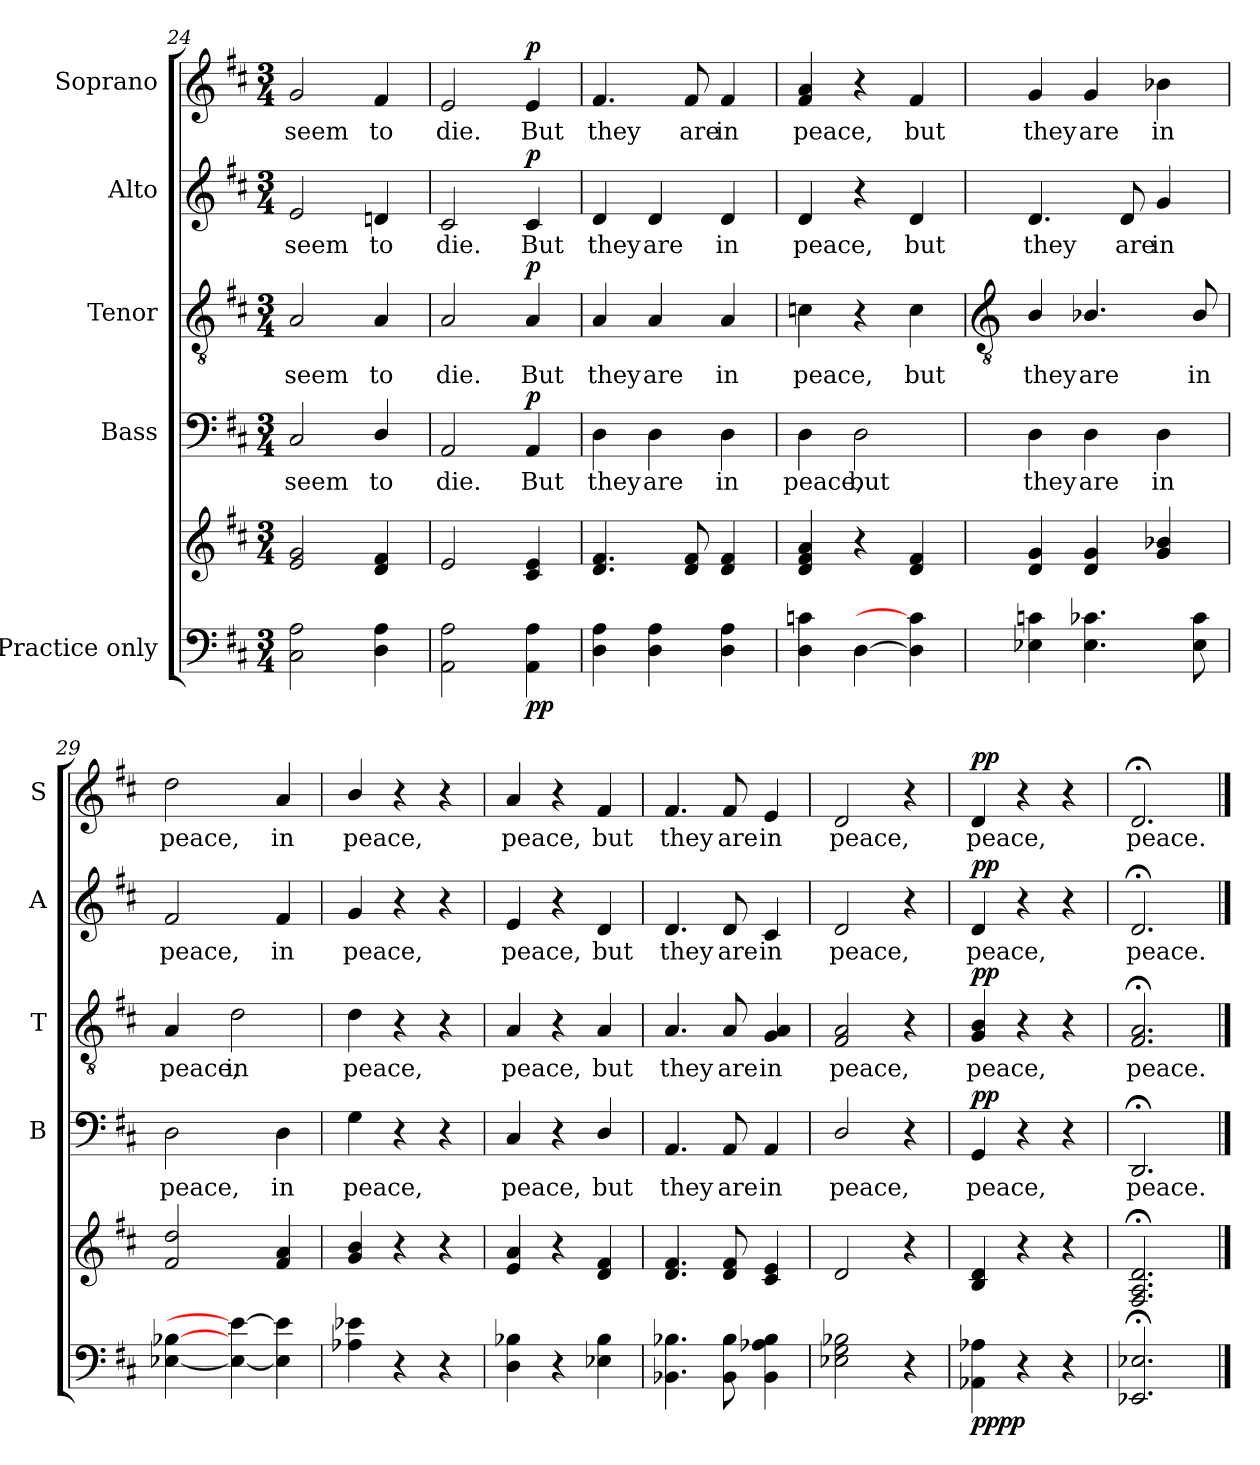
**kern	**kern	**dynam	**kern	**text	**dynam	**kern	**text	**dynam	**kern	**text	**dynam	**kern	**text	**dynam
*part5	*part5	*part5	*part4	*part4	*part4	*part3	*part3	*part3	*part2	*part2	*part2	*part1	*part1	*part1
*staff6	*staff5	*staff5/6	*staff4	*staff4	*staff4	*staff3	*staff3	*staff3	*staff2	*staff2	*staff2	*staff1	*staff1	*staff1
*I"Practice only	*	*	*I"Bass	*	*	*I"Tenor	*	*	*I"Alto	*	*	*I"Soprano	*	*
*	*	*	*I'B	*	*	*I'T	*	*	*I'A	*	*	*I'S	*	*
*clefF4	*clefG2	*	*clefF4	*	*	*clefGv2	*	*	*clefG2	*	*	*clefG2	*	*
*k[f#c#]	*k[f#c#]	*	*k[f#c#]	*	*	*k[f#c#]	*	*	*k[f#c#]	*	*	*k[f#c#]	*	*
*D:	*D:	*	*D:	*	*	*D:	*	*	*D:	*	*	*D:	*	*
*M3/4	*M3/4	*	*M3/4	*	*	*M3/4	*	*	*M3/4	*	*	*M3/4	*	*
=24	=24	=24	=24	=24	=24	=24	=24	=24	=24	=24	=24	=24	=24	=24
!	!	!	!	!LO:LY:b	!	!	!LO:LY:b	!	!	!LO:LY:b	!	!	!LO:LY:b	!
2C# 2A	2e 2g	.	2C#	seem	.	2A	seem	.	2e	seem	.	2g	seem	.
!	!	!	!	!LO:LY:b	!	!	!LO:LY:b	!	!	!LO:LY:b	!	!	!LO:LY:b	!
4D\ 4A\	4d 4f#	.	4D/	to	.	4A	to	.	4dn	to	.	4f#	to	.
=25	=25	=25	=25	=25	=25	=25	=25	=25	=25	=25	=25	=25	=25	=25
!	!	!	!	!LO:LY:b	!	!	!LO:LY:b	!	!	!LO:LY:b	!	!	!LO:LY:b	!
2AA 2A	2e	.	2AA	die.	.	2A	die.	.	2c#	die.	.	2e	die.	.
!	!	!LO:DY:b=2	!	!LO:LY:b	!	!	!LO:LY:b	!	!	!LO:LY:b	!	!	!LO:LY:b	!
!	!	!LO:DY:n=1:b	!	!	!LO:DY:b	!	!	!LO:DY:b	!	!	!LO:DY:b	!	!	!LO:DY:b
4AA 4A	4c# 4e	p p	4AA	But	p	4A	But	p	4c#	But	p	4e	But	p
=26	=26	=26	=26	=26	=26	=26	=26	=26	=26	=26	=26	=26	=26	=26
!	!	!	!	!LO:LY:b	!	!	!LO:LY:b	!	!	!LO:LY:b	!	!	!LO:LY:b	!
4D 4A	4.d 4.f#	.	4D	they	.	4A	they	.	4d	they	.	4.f#	they	.
!	!	!	!	!LO:LY:b	!	!	!LO:LY:b	!	!	!LO:LY:b	!	!	!	!
4D 4A	.	.	4D	are	.	4A	are	.	4d	are	.	.	.	.
!	!	!	!	!	!	!	!	!	!	!	!	!	!LO:LY:b	!
.	8d 8f#	.	.	.	.	.	.	.	.	.	.	8f#	are	.
!	!	!	!	!LO:LY:b	!	!	!LO:LY:b	!	!	!LO:LY:b	!	!	!LO:LY:b	!
4D 4A	4d 4f#	.	4D	in	.	4A	in	.	4d	in	.	4f#	in	.
=27	=27	=27	=27	=27	=27	=27	=27	=27	=27	=27	=27	=27	=27	=27
!	!	!	!	!LO:LY:b	!	!	!LO:LY:b	!	!	!LO:LY:b	!	!	!LO:LY:b	!
4D 4cn	4d 4f# 4a	.	4D	peace,	.	4cn	peace,	.	4d	peace,	.	4f# 4a	peace,	.
!	!	!	!	!LO:LY:b	!	!	!	!	!	!	!	!	!	!
[4D	4r	.	2D	but	.	4r	.	.	4r	.	.	4r	.	.
!	!	!	!	!	!	!	!LO:LY:b	!	!	!LO:LY:b	!	!	!LO:LY:b	!
4D] 4c]	4d 4f#	.	.	.	.	4c	but	.	4d	but	.	4f#	but	.
!!LO:LB:g=z
=28	=28	=28	=28	=28	=28	=28	=28	=28	=28	=28	=28	=28	=28	=28
*	*	*	*	*	*	*clefGv2	*	*	*	*	*	*	*	*
!	!	!	!	!LO:LY:b	!	!	!LO:LY:b	!	!	!LO:LY:b	!	!	!LO:LY:b	!
4E-X 4cn	4d 4g	.	4D	they	.	4B/	they	.	4.d	they	.	4g	they	.
!	!	!	!	!LO:LY:b	!	!	!LO:LY:b	!	!	!	!	!	!LO:LY:b	!
4.E- 4.c-X	4d 4g	.	4D	are	.	4.B-X/	are	.	.	.	.	4g	are	.
!	!	!	!	!	!	!	!	!	!	!LO:LY:b	!	!	!	!
.	.	.	.	.	.	.	.	.	8d	are	.	.	.	.
!	!	!	!	!LO:LY:b	!	!	!	!	!	!LO:LY:b	!	!	!LO:LY:b	!
.	4g 4b-X	.	4D	in	.	.	.	.	4g	in	.	4b-X	in	.
!	!	!	!	!	!	!	!LO:LY:b	!	!	!	!	!	!	!
8E- 8c-	.	.	.	.	.	8B-/	in	.	.	.	.	.	.	.
=29	=29	=29	=29	=29	=29	=29	=29	=29	=29	=29	=29	=29	=29	=29
!	!	!	!	!LO:LY:b	!	!	!LO:LY:b	!	!	!LO:LY:b	!	!	!LO:LY:b	!
[4E-X [4B-X	2f# 2dd	.	2D	peace,	.	4A	peace,	.	2f#	peace,	.	2dd	peace,	.
!	!	!	!	!	!	!	!LO:LY:b	!	!	!	!	!	!	!
4E-_ 4e-_	.	.	.	.	.	2d	in	.	.	.	.	.	.	.
!	!	!	!	!LO:LY:b	!	!	!	!	!	!LO:LY:b	!	!	!LO:LY:b	!
4E-] 4e-]	4f# 4a	.	4D	in	.	.	.	.	4f#	in	.	4a	in	.
=30	=30	=30	=30	=30	=30	=30	=30	=30	=30	=30	=30	=30	=30	=30
!	!	!	!	!LO:LY:b	!	!	!LO:LY:b	!	!	!LO:LY:b	!	!	!LO:LY:b	!
4A-X\ 4e-X\	4g/ 4b/	.	4G\	peace,	.	4d\	peace,	.	4g/	peace,	.	4b/	peace,	.
4r	4r	.	4r	.	.	4r	.	.	4r	.	.	4r	.	.
4r	4r	.	4r	.	.	4r	.	.	4r	.	.	4r	.	.
=31	=31	=31	=31	=31	=31	=31	=31	=31	=31	=31	=31	=31	=31	=31
!	!	!	!	!LO:LY:b	!	!	!LO:LY:b	!	!	!LO:LY:b	!	!	!LO:LY:b	!
4D 4B-X	4e 4a	.	4C#	peace,	.	4A	peace,	.	4e	peace,	.	4a	peace,	.
4r	4r	.	4r	.	.	4r	.	.	4r	.	.	4r	.	.
!	!	!	!	!LO:LY:b	!	!	!LO:LY:b	!	!	!LO:LY:b	!	!	!LO:LY:b	!
4E-X\ 4B-\	4d 4f#	.	4D/	but	.	4A	but	.	4d	but	.	4f#	but	.
=32	=32	=32	=32	=32	=32	=32	=32	=32	=32	=32	=32	=32	=32	=32
!	!	!	!	!LO:LY:b	!	!	!LO:LY:b	!	!	!LO:LY:b	!	!	!LO:LY:b	!
4.BB-X 4.B-X	4.d 4.f#	.	4.AA	they	.	4.A	they	.	4.d	they	.	4.f#	they	.
!	!	!	!	!LO:LY:b	!	!	!LO:LY:b	!	!	!LO:LY:b	!	!	!LO:LY:b	!
8BB- 8B-	8d 8f#	.	8AA	are	.	8A	are	.	8d	are	.	8f#	are	.
!	!	!	!	!LO:LY:b	!	!	!LO:LY:b	!	!	!LO:LY:b	!	!	!LO:LY:b	!
4BB- 4A-X 4B-	4c# 4e	.	4AA	in	.	4G 4A	in	.	4c#	in	.	4e	in	.
=33	=33	=33	=33	=33	=33	=33	=33	=33	=33	=33	=33	=33	=33	=33
!	!	!	!	!LO:LY:b	!	!	!LO:LY:b	!	!	!LO:LY:b	!	!	!LO:LY:b	!
2E-X\ 2G\ 2B-X\	2d	.	2D/	peace,	.	2F# 2A	peace,	.	2d	peace,	.	2d	peace,	.
4r	4r	.	4r	.	.	4r	.	.	4r	.	.	4r	.	.
=34	=34	=34	=34	=34	=34	=34	=34	=34	=34	=34	=34	=34	=34	=34
!	!	!LO:DY:b=2	!	!LO:LY:b	!	!	!LO:LY:b	!	!	!LO:LY:b	!	!	!LO:LY:b	!
!	!	!LO:DY:n=1:b	!	!	!LO:DY:b	!	!	!LO:DY:b	!	!	!LO:DY:b	!	!	!LO:DY:b
4AA-X 4A-X	4B 4d	pp pp	4GG	peace,	pp	4G 4B	peace,	pp	4d	peace,	pp	4d	peace,	pp
4r	4r	.	4r	.	.	4r	.	.	4r	.	.	4r	.	.
4r	4r	.	4r	.	.	4r	.	.	4r	.	.	4r	.	.
=35	=35	=35	=35	=35	=35	=35	=35	=35	=35	=35	=35	=35	=35	=35
!	!	!	!	!LO:LY:b	!	!	!LO:LY:b	!	!	!LO:LY:b	!	!	!LO:LY:b	!
2.EE-X; 2.E-X;	2.F#;< 2.A;< 2.d;<	.	2.DD;<	peace.	.	2.F#;< 2.A;<	peace.	.	2.d;<	peace.	.	2.d;<	peace.	.
==	==	==	==	==	==	==	==	==	==	==	==	==	==	==
*-	*-	*-	*-	*-	*-	*-	*-	*-	*-	*-	*-	*-	*-	*-
